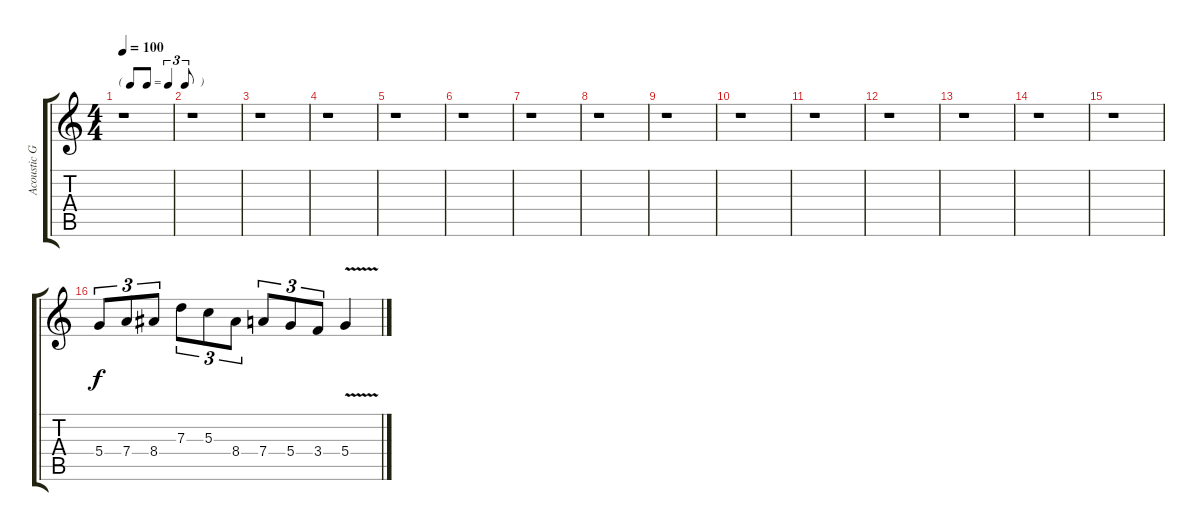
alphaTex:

\track ("Acoustic Guitar" "Acoustic G") {instrument acousticguitarsteel}
\staff {score tabs}
\tuning (E4 B3 G3 D3 A2 E2) {hide}
\ts (4 4)
\tf triplet8th
\tempo 100
\clef g2
\ks c
r.1{dy f} |
r.1 |
r.1 |
r.1 |
r.1 |
r.1 |
r.1 |
r.1 |
r.1 |
r.1 |
r.1 |
r.1 |
r.1 |
r.1 |
r.1 |
5.4.8{tu (3 2) volume 12 balance 11} 7.4.8{tu (3 2)} 8.4.8{tu (3 2)} 7.3.8{tu (3 2)} 5.3.8{tu (3 2)} 8.4.8{tu (3 2)} 7.4.8{tu (3 2)} 5.4.8{tu (3 2)} 3.4.8{tu (3 2)} 5.4{v}.4
